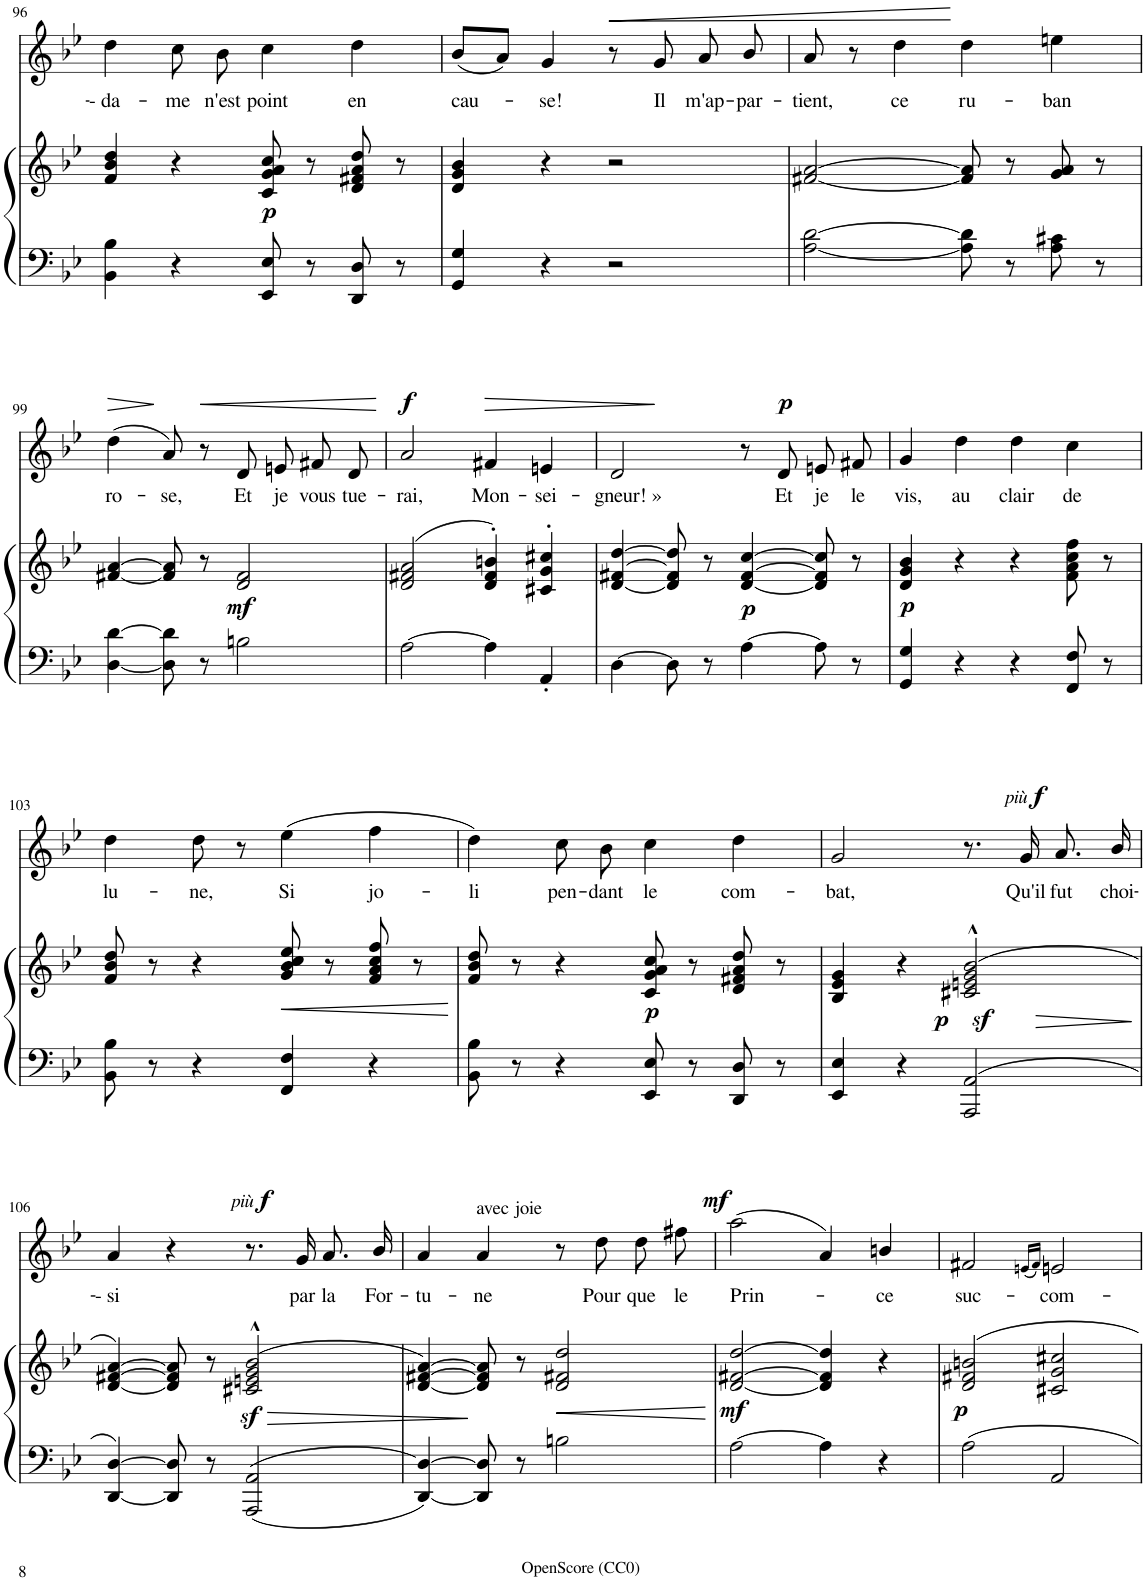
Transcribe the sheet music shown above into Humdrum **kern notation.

**kern	**kern	**dynam	**kern	**text	**dynam
*part2	*part2	*part2	*part1	*part1	*part1
*staff3	*staff2	*staff2/3	*staff1	*staff1	*staff1
*I"Piano	*	*	*I"Voix	*	*
*I'Pno	*	*	*	*	*
!!LO:PB:g=z
*clefF4	*clefG2	*	*clefG2	*	*
*k[b-e-]	*k[b-e-]	*	*k[b-e-]	*	*
*M4/4	*M4/4	*	*M4/4	*	*
*met(c)	*met(c)	*	*met(c)	*	*
=96	=96	=96	=96	=96	=96
!	!	!	!	!LO:LY:b	!
4BB-\ 4B-\	4f/ 4b-/ 4dd/	.	4dd\	-- da-	.
!	!	!	!	!LO:LY:b	!
4r	4r	.	8cc\	-me	.
!	!	!	!	!LO:LY:b	!
.	.	.	8b-\	n'est	.
!	!	!LO:DY:b	!	!LO:LY:b	!
8EE-/ 8E-/	8c/ 8g/ 8a/ 8cc/	p	4cc\	point	.
8r	8r	.	.	.	.
!	!	!	!	!LO:LY:b	!
8DD/ 8D/	8d/ 8f#X/ 8a/ 8dd/	.	4dd\	en	.
8r	8r	.	.	.	.
=97	=97	=97	=97	=97	=97
!	!	!	!	!LO:LY:b	!
4GG/ 4G/	4d/ 4g/ 4b-/	.	(8b-/L	cau-	.
.	.	.	8a/J)	.	.
!	!	!	!	!LO:LY:b	!
4r	4r	.	4g/	-se!	.
!	!	!	!	!	!LO:HP:b
2r	2r	.	8r	.	<
!	!	!	!	!LO:LY:b	!
.	.	.	8g/	Il	.
!	!	!	!	!LO:LY:b	!
.	.	.	8a/	m'ap-	.
!	!	!	!	!LO:LY:b	!
.	.	.	8b-/	-par-	.
=98	=98	=98	=98	=98	=98
!	!	!	!	!LO:LY:b	!
[2A\ [2d\	[2f#X/ [2a/	.	8a/	-tient,	.
.	.	.	8r	.	.
!	!	!	!	!LO:LY:b	!
.	.	.	4dd\	ce	.
!	!	!	!	!LO:LY:b	!
8A\] 8d\]	8f#/] 8a/]	.	4dd\	ru-	[
8r	8r	.	.	.	.
!	!	!	!	!LO:LY:b	!
8A\ 8c#X\	8g/ 8a/	.	4een\	-ban	.
8r	8r	.	.	.	.
!!LO:LB:g=z
=99	=99	=99	=99	=99	=99
!	!	!	!	!LO:LY:b	!LO:HP:b
[4D\ [4d\	[4f#X/ [4a/	.	(4dd\	ro-	>
!	!	!	!	!LO:LY:b	!
8D\] 8d\]	8f#/] 8a/]	.	8a/)	-se,	]
!	!	!	!	!	!LO:HP:b
8r	8r	.	8r	.	<
!	!	!LO:DY:b	!	!LO:LY:b	!
2Bn\	2d/ 2f#/	mf	8d/	Et	.
!	!	!	!	!LO:LY:b	!
.	.	.	8en/	je	.
!	!	!	!	!LO:LY:b	!
.	.	.	8f#X/	vous	.
!	!	!	!	!LO:LY:b	!
.	.	.	8d/	tue-	.
.	.	.	.	.	[
=100	=100	=100	=100	=100	=100
!	!	!	!	!LO:LY:b	!LO:DY:a
[2A\	(>2d/ 2f#X/ 2a/	.	2a/	-rai,	f
!	!	!	!	!LO:LY:b	!LO:HP:b
4A\]	4d/'> 4f#/'> 4bn/'>)	.	4f#X/	Mon-	>
!	!	!	!	!LO:LY:b	!
4AA'/	4c#X/'> 4g/'> 4cc#X/'>	.	4en/	-sei-	.
=101	=101	=101	=101	=101	=101
!	!	!	!	!LO:LY:b	!
[4D\	[4d/ [>4f#X/ [4dd/	.	2d/	-gneur! »	.
8D\]	8d/] 8f#/] 8dd/]	.	.	.	.
8r	8r	.	.	.	.
!	!	!LO:DY:b	!	!	!
[4A\	[4d/ [>4f#/ [4cc/	p	8r	.	]
!	!	!	!	!LO:LY:b	!LO:DY:a
.	.	.	8d/	Et	p
!	!	!	!	!LO:LY:b	!
8A\]	8d/] 8f#/] 8cc/]	.	8en/	je	.
!	!	!	!	!LO:LY:b	!
8r	8r	.	8f#X/	le	.
=102	=102	=102	=102	=102	=102
!	!	!LO:DY:b	!	!LO:LY:b	!
4GG/ 4G/	4d/ 4g/ 4b-/	p	4g/	vis,	.
!	!	!	!	!LO:LY:b	!
4r	4r	.	4dd\	au	.
!	!	!	!	!LO:LY:b	!
4r	4r	.	4dd\	clair	.
!	!	!	!	!LO:LY:b	!
8FF/ 8F/	8f\ 8a\ 8cc\ 8ff\	.	4cc\	de	.
8r	8r	.	.	.	.
!!LO:LB:g=z
=103	=103	=103	=103	=103	=103
!	!	!	!	!LO:LY:b	!
8BB-\ 8B-\	8f/ 8b-/ 8dd/	.	4dd\	lu-	.
8r	8r	.	.	.	.
!	!	!	!	!LO:LY:b	!
4r	4r	.	8dd\	-ne,	.
.	.	.	8r	.	.
!	!	!LO:HP:b	!	!LO:LY:b	!
4FF/ 4F/	8g/ 8b-/ 8cc/ 8ee-/	<	(4ee-\	Si	.
.	8r	.	.	.	.
!	!	!	!	!LO:LY:b	!
4r	8f/ 8a/ 8cc/ 8ff/	.	4ff\	jo-	.
.	8r	.	.	.	.
.	.	[	.	.	.
=104	=104	=104	=104	=104	=104
!	!	!	!	!LO:LY:b	!
8BB-\ 8B-\	8f/ 8b-/ 8dd/	.	4dd\)	-li	.
8r	8r	.	.	.	.
!	!	!	!	!LO:LY:b	!
4r	4r	.	8cc\	pen-	.
!	!	!	!	!LO:LY:b	!
.	.	.	8b-\	-dant	.
!	!	!LO:DY:b	!	!LO:LY:b	!
8EE-/ 8E-/	8c/ 8g/ 8a/ 8cc/	p	4cc\	le	.
8r	8r	.	.	.	.
!	!	!	!	!LO:LY:b	!
8DD/ 8D/	8d/ 8f#X/ 8a/ 8dd/	.	4dd\	com-	.
8r	8r	.	.	.	.
=105	=105	=105	=105	=105	=105
!	!	!	!	!LO:LY:b	!
4EE-/ 4E-/	4B-/ 4e-/ 4g/	.	2g/	-bat,	.
4r	4r	.	.	.	.
!	!	!LO:HP:b	!	!	!
!	!	!LO:DY:n=1:b	!	!	!
2AAA/ 2AA/	(>2c#X/z<^^ 2en/z<^^ 2g/z<^^ 2b-/z<^^	> p	8.r	.	.
!	!	!	!	!LO:LY:b	!LO:DY:a
!	!	!	!	!	!LO:DY:n=1:a
.	.	.	16g/	Qu'il	other-dynamics f
!	!	!	!	!LO:LY:b	!
.	.	.	8.a/	fut	.
!	!	!	!	!LO:LY:b	!
.	.	.	16b-/	choi-	.
.	.	]	.	.	.
!!LO:LB:g=z
=106	=106	=106	=106	=106	=106
!	!	!	!	!LO:LY:b	!
[4DD/ [4D/	[4d/ [>4f#X/ [4a/)	.	4a/	-- si	.
8DD/] 8D/]	8d/] 8f#/] 8a/]	.	4r	.	.
8r	8r	.	.	.	.
!	!	!LO:HP:b	!	!	!LO:DY:a
!	!	!	!	!	!LO:DY:n=1:a
2AAA/ 2AA/	(>2c#X/z<^^ 2en/z<^^ 2g/z<^^ 2b-/z<^^	>	8.r	.	other-dynamics f
!	!	!	!	!LO:LY:b	!
.	.	.	16g/	par	.
!	!	!	!	!LO:LY:b	!
.	.	.	8.a/	la	.
!	!	!	!	!LO:LY:b	!
.	.	.	16b-/	For-	.
=107	=107	=107	=107	=107	=107
!	!	!	!	!LO:LY:b	!
[4DD/ [4D/	[4d/ [>4f#X/ [4a/)	.	4a/	-tu-	.
!	!	!	!LO:TX:a:t=avec joie	!	!
!	!	!	!	!LO:LY:b	!
8DD/] 8D/]	8d/] 8f#/] 8a/]	]	4a/	-ne	.
8r	8r	.	.	.	.
!	!	!LO:HP:b	!	!	!
2Bn\	2d/ 2f#X/ 2dd/	<	8r	.	.
!	!	!	!	!LO:LY:b	!
.	.	.	8dd\	Pour	.
!	!	!	!	!LO:LY:b	!
.	.	.	8dd\	que	.
!	!	!	!	!LO:LY:b	!
.	.	.	8ff#X\	le	.
.	.	[	.	.	.
=108	=108	=108	=108	=108	=108
!	!	!LO:DY:b	!	!LO:LY:b	!LO:DY:a
[2A\	[2d/ [>2f#X/ [2dd/	mf	(2aa\	Prin-	mf
4A\]	4d/] 4f#/] 4dd/]	.	4a/)	.	.
!	!	!	!	!LO:LY:b	!
4r	4r	.	4bn/	-ce	.
=109	=109	=109	=109	=109	=109
!	!	!LO:DY:b	!	!LO:LY:b	!
2A\	2d/ 2f#X/ 2bn/	p	2f#X/	suc-	.
.	.	.	(16qen/LL	.	.
.	.	.	16qf#/JJ)	.	.
!	!	!	!	!LO:LY:b	!
2AA/	2c#X/ 2g/ 2cc#X/	.	2en/	-com-	.
=	=	=	=	=	=
*-	*-	*-	*-	*-	*-
